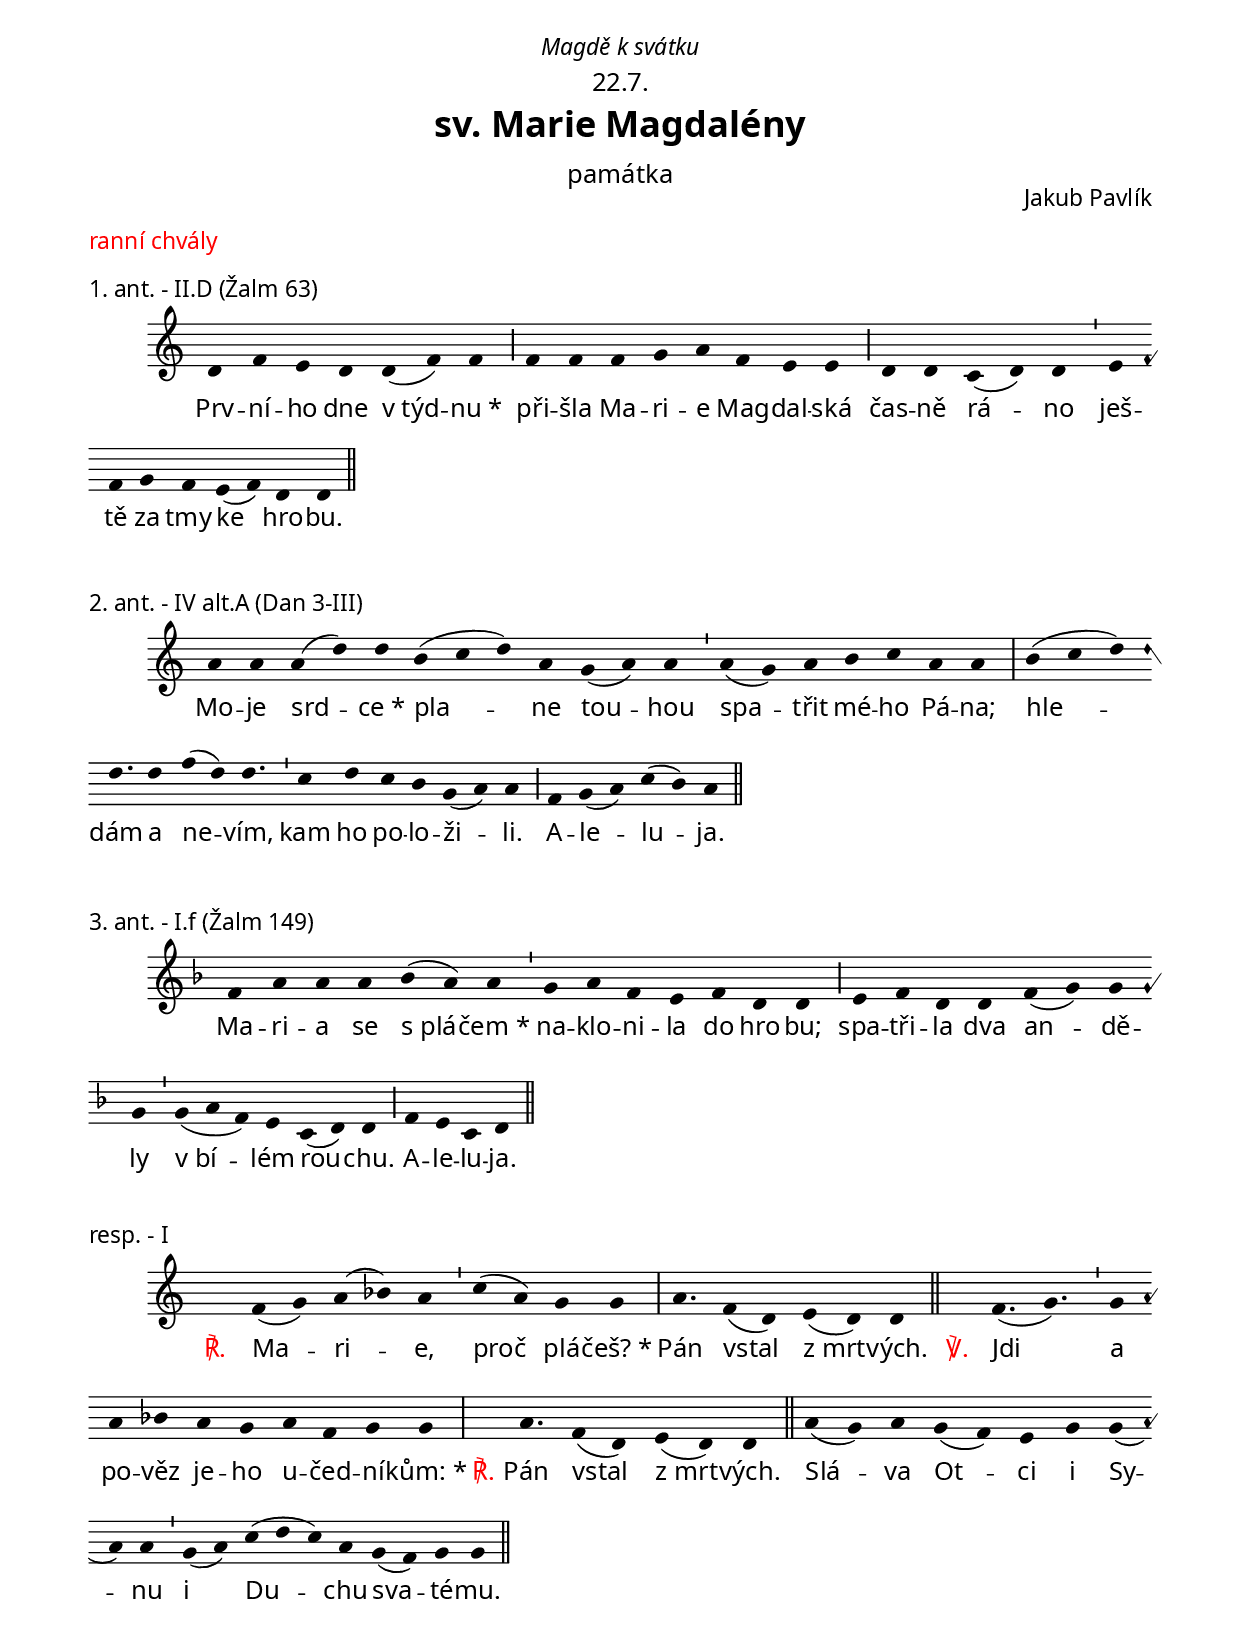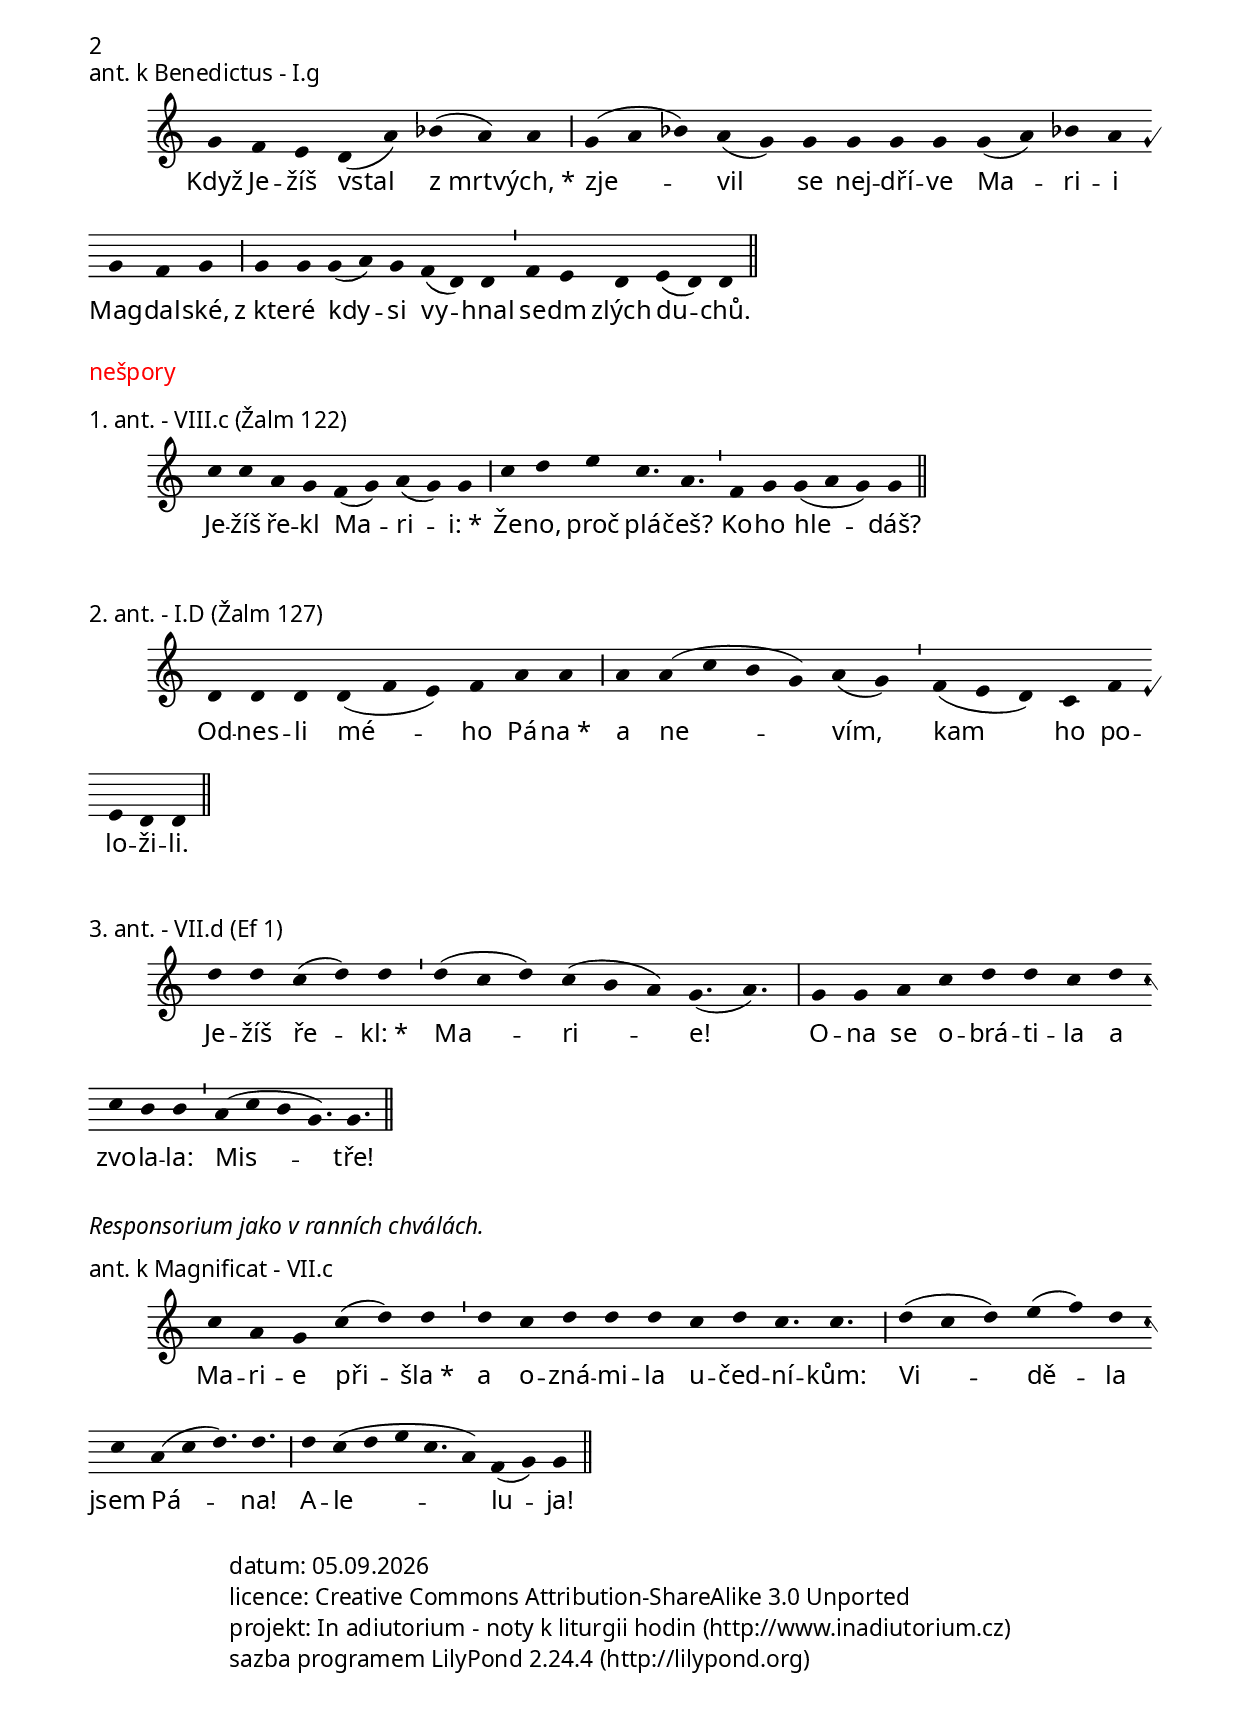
\version "2.15.37"

\include "../spolecne.ly"
\include "../dilyresponsorii.ly"

\header {
  title = \markup\titleSvatek
            "sv. Marie Magdalény"
            památka
            22.7.
  composer = "Jakub Pavlík"
  dedication = \markup\italic "Magdě k svátku"
}

\markup {\nadpisHodinka {"ranní chvály"}}

\score {
  \relative c' {
    \choralniRezim
    d4 f e d d( f) f \barMaior
    f f f g a f e e \barMaior
    d4 d c( d) d \barMin e f g f e( f) d d \barFinalis
  }
  \addlyrics {
    Prv -- ní -- ho dne v_týd -- nu_* 
    při -- šla Ma -- ri -- e Mag -- dal -- ská 
    čas -- ně rá -- no ješ -- tě za tmy ke hro -- bu.
  }
  \header {
    quid = "1. ant."
    modus = "II"
    differentia = "D"
    psalmus = "Žalm 63"
    id = "rch-a1"
    piece = \markup\sestavTitulek
  }
}

\score {
  \relative c'' {
    \choralniRezim
    a4 a a( d) d b( c d) a g( a) a \barMin
    a( g) a b c a a \barMax
    b4( c d) d4. d4 f( d) d4. \barMin c4 d c b g( a) a \barMaior
    f g( a) c( b) a \barFinalis
  }
  \addlyrics {
    Mo -- je srd -- ce_* pla -- ne tou -- hou 
    spa -- třit mé -- ho Pá -- na;
    hle -- dám a ne -- vím, kam ho po -- lo -- ži -- li.
    A -- le -- lu -- ja.
  }
  \header {
    quid = "2. ant."
    modus = "IV alt"
    differentia = "A" 
    psalmus = "Dan 3-III"
    id = "rch-a2"
    piece = \markup\sestavTitulek
  }
}

\score {
  \relative c' {
    \choralniRezim
    \key f\major
    f4 a a a bes( a) a \barMin
    g a f e f d d \barMaior
    e f d d f( g) g g \barMin
    g( a f) e c( d) d \barMaior
    f e c d \barFinalis
  }
  \addlyrics {
    Ma -- ri -- a se s_plá -- čem_* 
    na -- klo -- ni -- la do hro -- bu;
    spa -- tři -- la dva an -- dě -- ly 
    v_bí -- lém rou -- chu.
    A -- le -- lu -- ja.
  }
  \header {
    quid = "3. ant."
    modus = "I"
    differentia = "f" 
    psalmus = "Žalm 149"
    id = "rch-a3"
    piece = \markup\sestavTitulek
  }
}

\score {
  \relative c' {
    \choralniRezim
    
    % R
    \neviditelna c
    f4( g) a( bes) a \barMin c( a) g g \barMax
    a4. f4( d) e( d) d \barFinalis
    
    % V
    \neviditelna g
    f4.( g) \barMin g4 a bes a g a f g g \barMax  
    
    % R
    \neviditelna g
    a4. f4( d) e( d) d \barFinalis
    
    % Slava
    a'4( g) a g( f) e g g( a) a \barMin g( a) c( d c) a g( f) g g \barFinalis
  }
  \addlyrics {
    \Response Ma -- ri -- e, proč plá -- češ?_* Pán vstal z_mrt -- vých.
    \Verse Jdi a po -- věz je -- ho u -- čed -- ní -- kům:_*
    \Response Pán vstal z_mrt -- vých.
    \textRespDoxologie
  }
  \header {
    quid = "resp."
    modus = "I"
    id = "rch-resp"
    piece = \markup\sestavTitulekResp
  }
}

\pageBreak

\score {
  \relative c'' {
    \choralniRezim
    g4 f e d( a') bes( a) a \barMaior
    g( a bes) a( g) g g g g g( a) bes a g f g \barMaior
    g g g( a) g f( d) d \barMin f e d e( d) d \barFinalis
  }
  \addlyrics {
    Když Je -- žíš vstal z_mrt -- vých,_* 
    zje -- vil se nej -- dří -- ve
    Ma -- ri -- i Mag -- dal -- ské, 
    z_kte -- ré kdy -- si vy -- hnal
    se -- dm zlých du -- chů.
  }
  \header {
    quid = "ant. k Benedictus"
    modus = "I"
    differentia = "g" 
    psalmus = "Benedictus"
    id = "rch-aben"
    piece = \markup\sestavTitulekBezZalmu
  }
}

\markup {\nadpisHodinka {"nešpory"}}

\score {
  \relative c'' {
    \choralniRezim
    c4 c a g f( g) a( g) g \barMaior
    c4 d e c4. a \barMin f4 g g( a g) g \barFinalis
  }
  \addlyrics {
    Je -- žíš ře -- kl Ma -- ri -- i:_* Že -- no, proč plá -- češ?
    Ko -- ho hle -- dáš?
  }
  \header {
    quid = "1. ant."
    modus = "VIII"
    differentia = "c" 
    psalmus = "Žalm 122"
    id = "ne-a1"
    piece = \markup\sestavTitulek
  }
}

\score {
  \relative c' {
    \choralniRezim
    d4 d d d( f e) f a a \barMaior
    a a( c b g) a( g) \barMin 
    f( e d) c f e d d \barFinalis
  }
  \addlyrics {
    Od -- nes -- li mé -- ho Pá -- na_* 
    a ne -- vím, 
    kam ho po -- lo -- ži -- li.
  }
  \header {
    quid = "2. ant."
    modus = "I"
    differentia = "D" 
    psalmus = "Žalm 127"
    id = "ne-a2"
    piece = \markup\sestavTitulek
  }
}

\score {
  \relative c'' {
    \choralniRezim
    d4 d c( d) d \barMin
    d( c d) c( b a) g4.( a) \barMax
    g4 g a c d d c d c b b \barMin
    a4( c b g4.) g \barFinalis
  }
  \addlyrics {
    Je -- žíš ře -- kl:_* 
    Ma -- ri -- e!
    O -- na se o -- brá -- ti -- la a zvo -- la -- la: Mis -- tře!
  }
  \header {
    quid = "3. ant."
    modus = "VII"
    differentia = "d" 
    psalmus = "Ef 1"
    id = "ne-a3"
    piece = \markup\sestavTitulek
  }
}

\markup\italic { Responsorium jako v ranních chválách. }

\score {
  \relative c'' {
    \choralniRezim
    c4 a g c( d) d \barMin
    d c d d d c d c4. c \barMaior
    d4( c d) e( f) d c a( c d4.) d \barMaior
    d4 c( d e c4. a4) f( g) g \barFinalis
  }
  \addlyrics {
    Ma -- ri -- e při -- šla_* 
    a o -- zná -- mi -- la u -- čed -- ní -- kům:
    Vi -- dě -- la jsem Pá -- na! A -- le -- lu -- ja!
  }
  \header {
    quid = "ant. k Magnificat"
    quidbreve = "ant."
    modus = "VII"
    differentia = "c" 
    psalmus = "Magnificat"
    id = "ne-amag"
    piece = \markup\sestavTitulekBezZalmu
  }
}